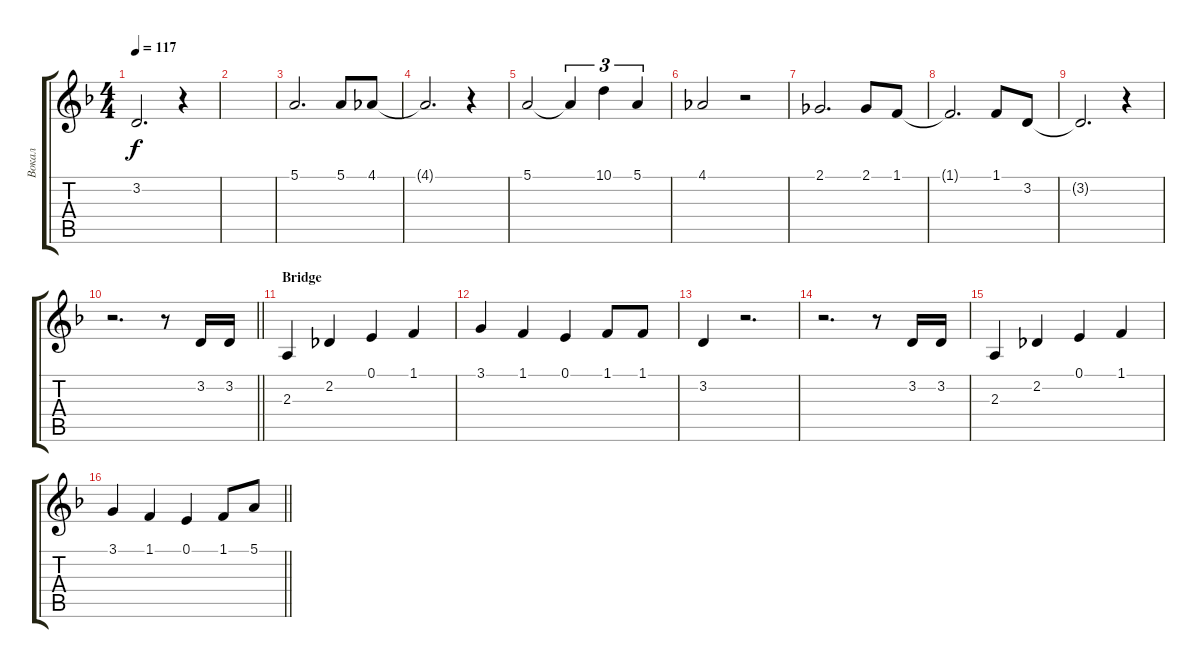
\track ("Вокал" "Вокал") {instrument trumpet}
\staff {score tabs}
\tuning (E4 B3 G3 D3 A2 E2) {hide}
\ts (4 4)
\tempo 117
\clef g2
\ks dminor
3.2{t}.2{d dy f} r.4 |
|
5.1.2{d} 5.1.8 4.1.8 |
4.1{t}.2{d} r.4 |
5.1.2 5.1{t}.4{tu (3 2)} 10.1.4{tu (3 2)} 5.1.4{tu (3 2)} |
4.1.2 r.2 |
2.1.2{d} 2.1.8 1.1.8 |
1.1{t}.2{d} 1.1.8 3.2.8 |
3.2{t}.2{d} r.4 |
\barLineRight lightlight
r.2{d} r.8 3.2.16 3.2.16 |
\section ("" "Bridge")
2.3.4 2.2.4 0.1.4 1.1.4 |
3.1.4 1.1.4 0.1.4 1.1.8 1.1.8 |
3.2.4 r.2{d} |
r.2{d} r.8 3.2.16 3.2.16 |
2.3.4 2.2.4 0.1.4 1.1.4 |
\barLineRight lightlight
3.1.4 1.1.4 0.1.4 1.1.8 5.1.8
